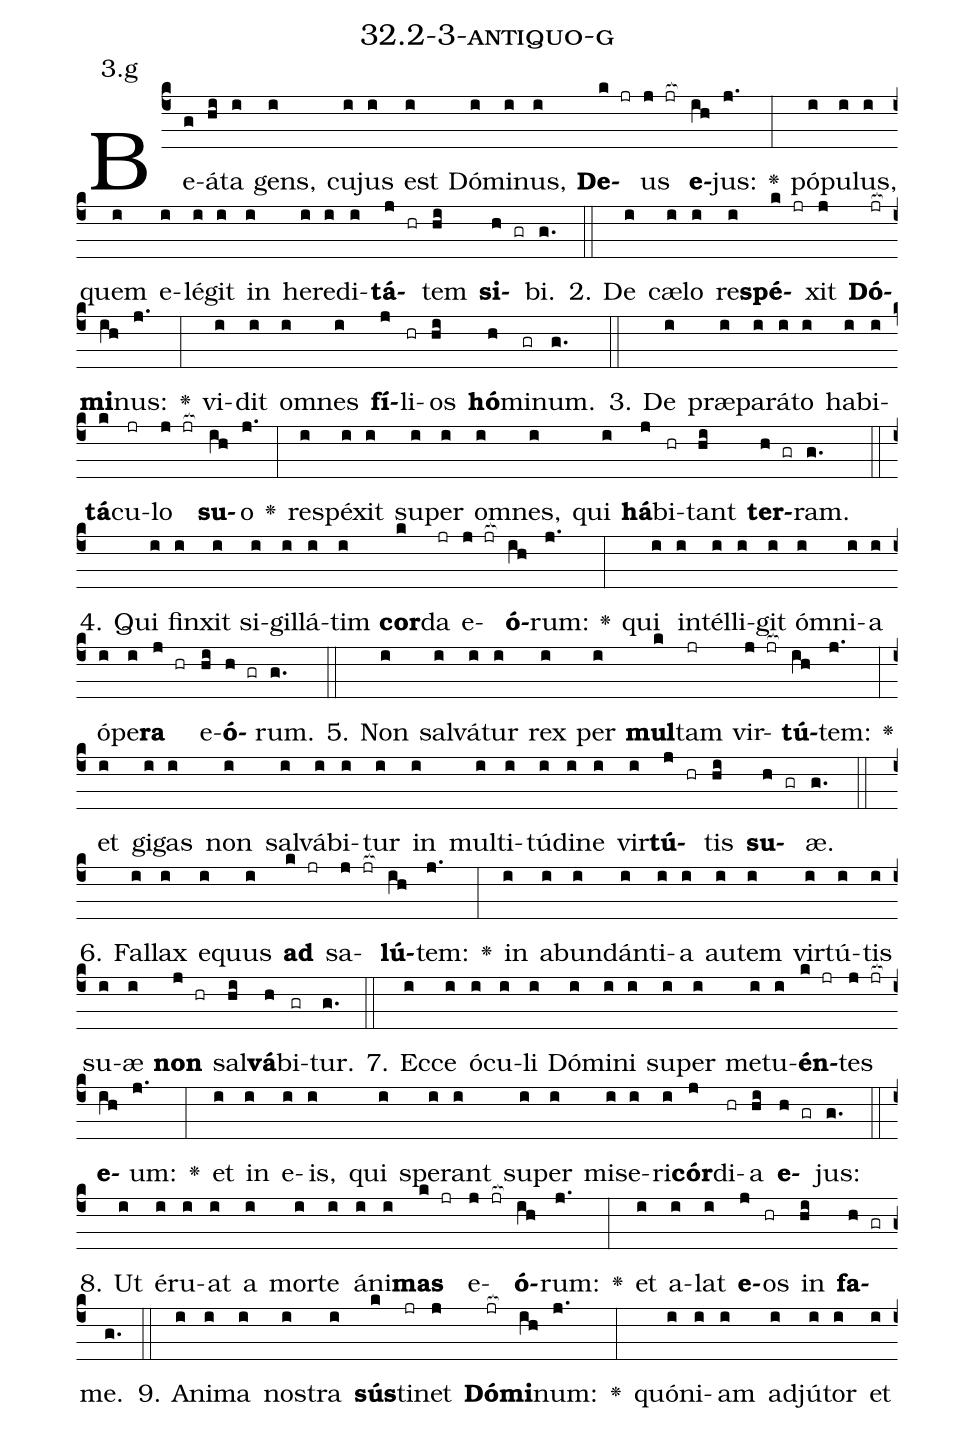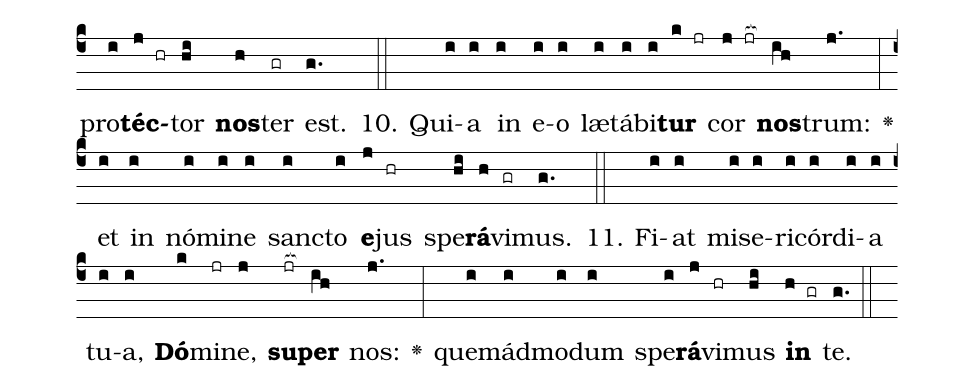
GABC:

name: 32.2-3-antiquo-g;
annotation: 3.g;
%%
(c4)Be(g)á(hi)ta(i) gens,(i) cu(i)jus(i) est(i) Dó(i)mi(i)nus,(i) <b>De</b>(k jr)us(j jr[ocb:1{]) <b>e</b>(ih[ocb:0}])jus:(j.) <v>\greheightstar</v>(:) pó(i)pu(i)lus,(i) quem(i) e(i)lé(i)git(i) in(i) he(i)re(i)di(i)<b>tá</b>(j hr)tem(hi) <b>si</b>(h gr)bi.(g.) (::)
2. De(i) cæ(i)lo(i) re(i)<b>spé</b>(k jr)xit(j) <b>Dó</b>(jr[ocb:1{])<b>mi</b>(ih[ocb:0}])nus:(j.) <v>\greheightstar</v>(:) vi(i)dit(i) om(i)nes(i) <b>fí</b>(j)li(hr)os(hi) <b>hó</b>(h)mi(gr)num.(g.) (::)
3. De(i) præ(i)pa(i)rá(i)to(i) ha(i)bi(i)<b>tá</b>(k)cu(jr)lo(j jr[ocb:1{]) <b>su</b>(ih[ocb:0}])o(j.) <v>\greheightstar</v>(:) re(i)spé(i)xit(i) su(i)per(i) om(i)nes,(i) qui(i) <b>há</b>(j)bi(hr)tant(hi) <b>ter</b>(h gr)ram.(g.) (::)
4. Qui(i) fin(i)xit(i) si(i)gil(i)lá(i)tim(i) <b>cor</b>(k)da(jr) e(j jr[ocb:1{])<b>ó</b>(ih[ocb:0}])rum:(j.) <v>\greheightstar</v>(:) qui(i) in(i)tél(i)li(i)git(i) óm(i)ni(i)a(i) ó(i)pe(i)<b>ra</b>(j hr) e(hi)<b>ó</b>(h gr)rum.(g.) (::)
5. Non(i) sal(i)vá(i)tur(i) rex(i) per(i) <b>mul</b>(k)tam(jr) vir(j jr[ocb:1{])<b>tú</b>(ih[ocb:0}])tem:(j.) <v>\greheightstar</v>(:) et(i) gi(i)gas(i) non(i) sal(i)vá(i)bi(i)tur(i) in(i) mul(i)ti(i)tú(i)di(i)ne(i) vir(i)<b>tú</b>(j hr)tis(hi) <b>su</b>(h gr)æ.(g.) (::)
6. Fal(i)lax(i) e(i)quus(i) <b>ad</b>(k jr) sa(j jr[ocb:1{])<b>lú</b>(ih[ocb:0}])tem:(j.) <v>\greheightstar</v>(:) in(i) ab(i)un(i)dán(i)ti(i)a(i) au(i)tem(i) vir(i)tú(i)tis(i) su(i)æ(i) <b>non</b>(j hr) sal(hi)<b>vá</b>(h)bi(gr)tur.(g.) (::)
7. Ec(i)ce(i) ó(i)cu(i)li(i) Dó(i)mi(i)ni(i) su(i)per(i) me(i)tu(i)<b>én</b>(k jr)tes(j jr[ocb:1{]) <b>e</b>(ih[ocb:0}])um:(j.) <v>\greheightstar</v>(:) et(i) in(i) e(i)is,(i) qui(i) spe(i)rant(i) su(i)per(i) mi(i)se(i)ri(i)<b>cór</b>(j)di(hr)a(hi) <b>e</b>(h gr)jus:(g.) (::)
8. Ut(i) é(i)ru(i)at(i) a(i) mor(i)te(i) á(i)ni(i)<b>mas</b>(k jr) e(j jr[ocb:1{])<b>ó</b>(ih[ocb:0}])rum:(j.) <v>\greheightstar</v>(:) et(i) a(i)lat(i) <b>e</b>(j)os(hr) in(hi) <b>fa</b>(h gr)me.(g.) (::)
9. A(i)ni(i)ma(i) nos(i)tra(i) <b>sús</b>(k)ti(jr)net(j) <b>Dó</b>(jr[ocb:1{])<b>mi</b>(ih[ocb:0}])num:(j.) <v>\greheightstar</v>(:) quón(i)i(i)am(i) ad(i)jú(i)tor(i) et(i) pro(i)<b>téc</b>(j hr)tor(hi) <b>nos</b>(h)ter(gr) est.(g.) (::)
10. Qui(i)a(i) in(i) e(i)o(i) læ(i)tá(i)bi(i)<b>tur</b>(k jr) cor(j jr[ocb:1{]) <b>nos</b>(ih[ocb:0}])trum:(j.) <v>\greheightstar</v>(:) et(i) in(i) nó(i)mi(i)ne(i) sanc(i)to(i) <b>e</b>(j)jus(hr) spe(hi)<b>rá</b>(h)vi(gr)mus.(g.) (::)
11. Fi(i)at(i) mi(i)se(i)ri(i)cór(i)di(i)a(i) tu(i)a,(i) <b>Dó</b>(k)mi(jr)ne,(j) <b>su</b>(jr[ocb:1{])<b>per</b>(ih[ocb:0}]) nos:(j.) <v>\greheightstar</v>(:) quem(i)ád(i)mo(i)dum(i) spe(i)<b>rá</b>(j)vi(hr)mus(hi) <b>in</b>(h gr) te.(g.) (::)
